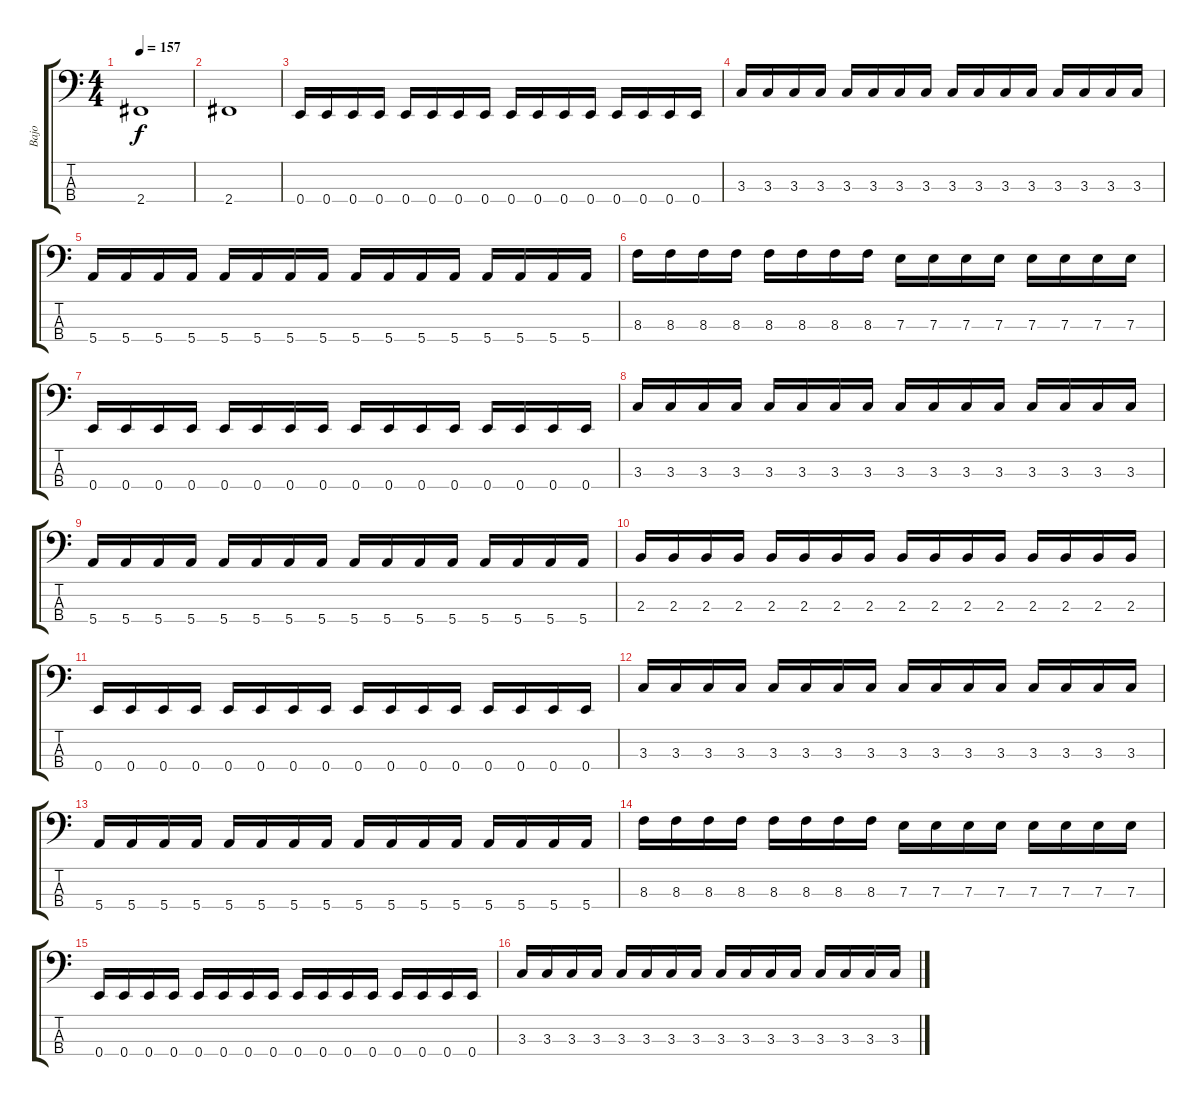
\track ("Bajo" "Bajo") {instrument electricbasspick}
\staff {score tabs}
\tuning (G2 D2 A1 E1) {hide}
\ts (4 4)
\tempo 157
\clef f4
\ks c
2.4.1{dy f} |
2.4.1 |
0.4.16 0.4.16 0.4.16 0.4.16 0.4.16 0.4.16 0.4.16 0.4.16 0.4.16 0.4.16 0.4.16 0.4.16 0.4.16 0.4.16 0.4.16 0.4.16 |
3.3.16 3.3.16 3.3.16 3.3.16 3.3.16 3.3.16 3.3.16 3.3.16 3.3.16 3.3.16 3.3.16 3.3.16 3.3.16 3.3.16 3.3.16 3.3.16 |
5.4.16 5.4.16 5.4.16 5.4.16 5.4.16 5.4.16 5.4.16 5.4.16 5.4.16 5.4.16 5.4.16 5.4.16 5.4.16 5.4.16 5.4.16 5.4.16 |
8.3.16 8.3.16 8.3.16 8.3.16 8.3.16 8.3.16 8.3.16 8.3.16 7.3.16 7.3.16 7.3.16 7.3.16 7.3.16 7.3.16 7.3.16 7.3.16 |
0.4.16 0.4.16 0.4.16 0.4.16 0.4.16 0.4.16 0.4.16 0.4.16 0.4.16 0.4.16 0.4.16 0.4.16 0.4.16 0.4.16 0.4.16 0.4.16 |
3.3.16 3.3.16 3.3.16 3.3.16 3.3.16 3.3.16 3.3.16 3.3.16 3.3.16 3.3.16 3.3.16 3.3.16 3.3.16 3.3.16 3.3.16 3.3.16 |
5.4.16 5.4.16 5.4.16 5.4.16 5.4.16 5.4.16 5.4.16 5.4.16 5.4.16 5.4.16 5.4.16 5.4.16 5.4.16 5.4.16 5.4.16 5.4.16 |
2.3.16 2.3.16 2.3.16 2.3.16 2.3.16 2.3.16 2.3.16 2.3.16 2.3.16 2.3.16 2.3.16 2.3.16 2.3.16 2.3.16 2.3.16 2.3.16 |
0.4.16 0.4.16 0.4.16 0.4.16 0.4.16 0.4.16 0.4.16 0.4.16 0.4.16 0.4.16 0.4.16 0.4.16 0.4.16 0.4.16 0.4.16 0.4.16 |
3.3.16 3.3.16 3.3.16 3.3.16 3.3.16 3.3.16 3.3.16 3.3.16 3.3.16 3.3.16 3.3.16 3.3.16 3.3.16 3.3.16 3.3.16 3.3.16 |
5.4.16 5.4.16 5.4.16 5.4.16 5.4.16 5.4.16 5.4.16 5.4.16 5.4.16 5.4.16 5.4.16 5.4.16 5.4.16 5.4.16 5.4.16 5.4.16 |
8.3.16 8.3.16 8.3.16 8.3.16 8.3.16 8.3.16 8.3.16 8.3.16 7.3.16 7.3.16 7.3.16 7.3.16 7.3.16 7.3.16 7.3.16 7.3.16 |
0.4.16 0.4.16 0.4.16 0.4.16 0.4.16 0.4.16 0.4.16 0.4.16 0.4.16 0.4.16 0.4.16 0.4.16 0.4.16 0.4.16 0.4.16 0.4.16 |
3.3.16 3.3.16 3.3.16 3.3.16 3.3.16 3.3.16 3.3.16 3.3.16 3.3.16 3.3.16 3.3.16 3.3.16 3.3.16 3.3.16 3.3.16 3.3.16
